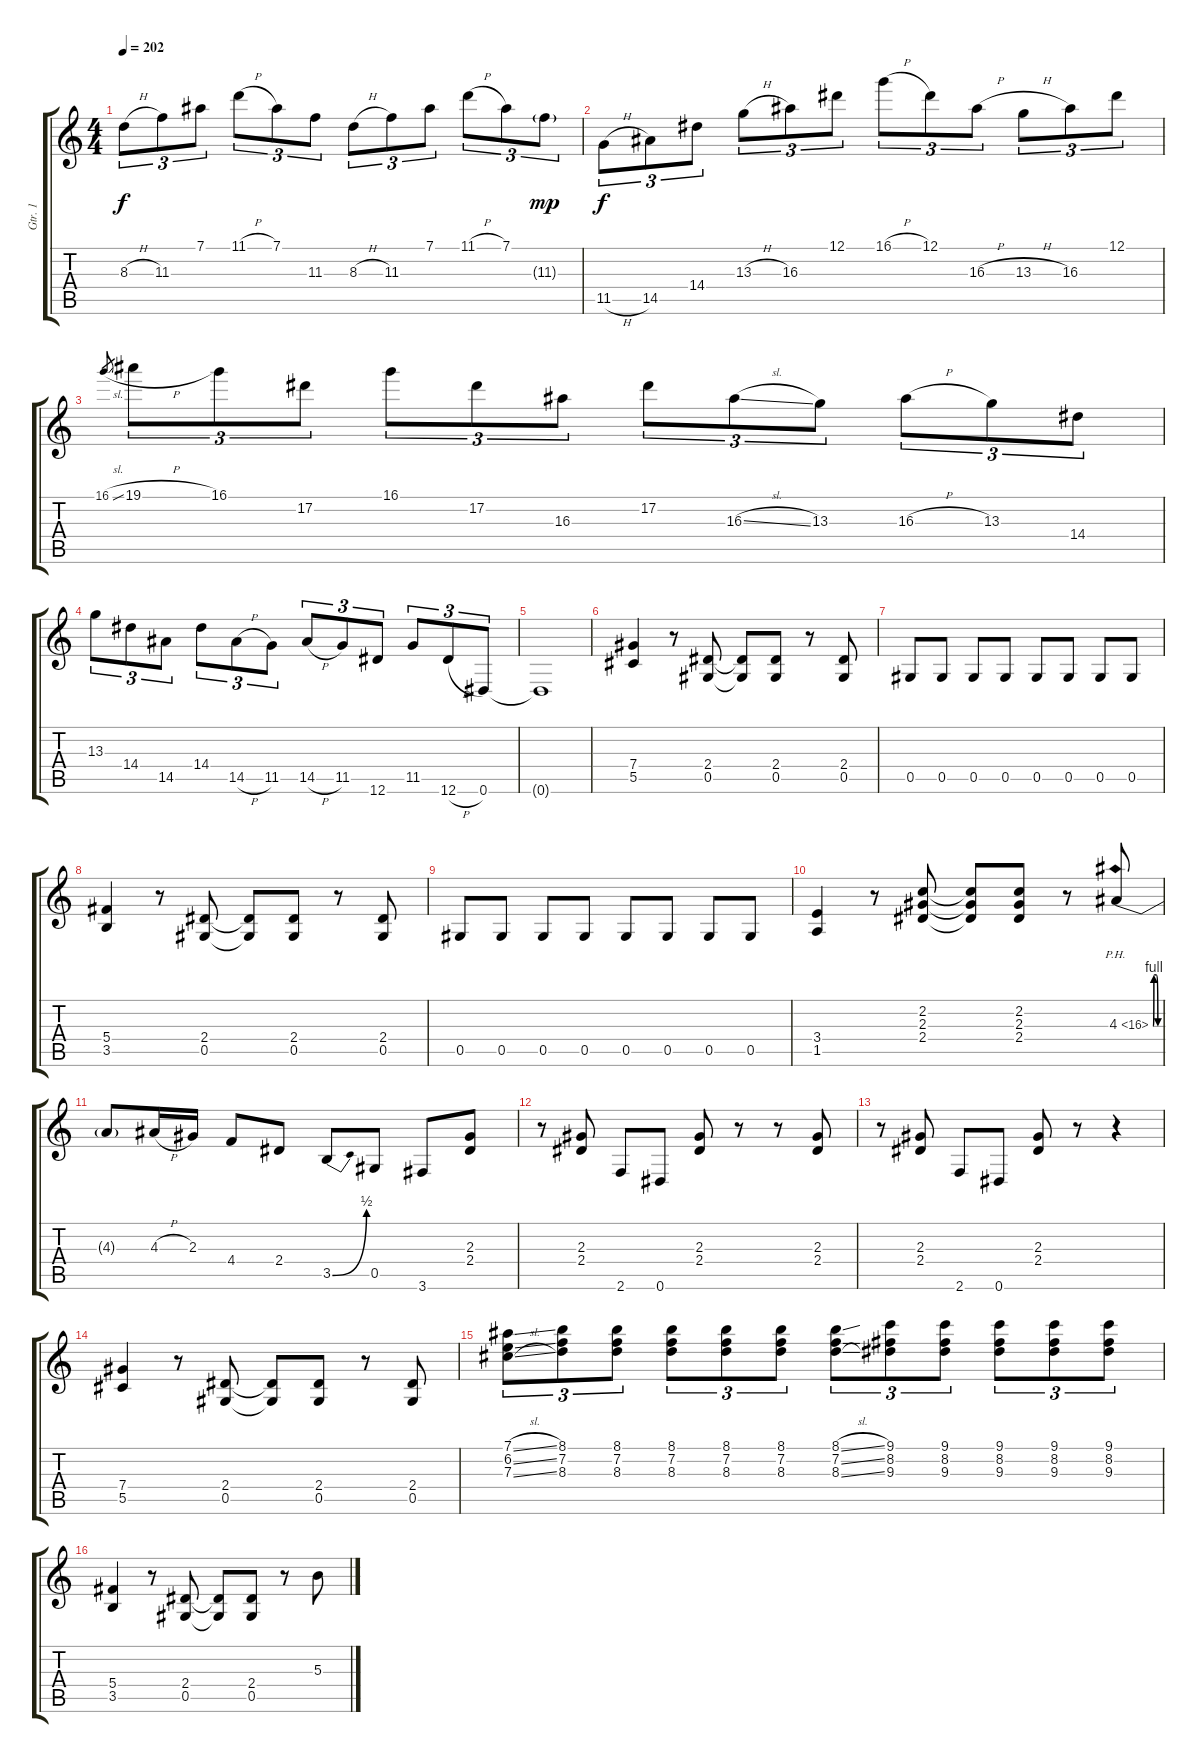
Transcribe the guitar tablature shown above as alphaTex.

\track ("Gtr. 1" "Gtr. 1") {instrument distortionguitar}
\staff {score tabs}
\tuning (Eb4 Bb3 Gb3 Db3 Ab2 Eb2) {hide}
\ts (4 4)
\tempo 202
\clef g2
\ks c
8.3{h}.8{tu (3 2) dy f} 11.3.8{tu (3 2)} 7.1.8{tu (3 2)} 11.1{h}.8{tu (3 2)} 7.1.8{tu (3 2)} 11.3.8{tu (3 2)} 8.3{h}.8{tu (3 2)} 11.3.8{tu (3 2)} 7.1.8{tu (3 2)} 11.1{h}.8{tu (3 2)} 7.1.8{tu (3 2)} 11.3{g}.8{tu (3 2) dy mp} |
11.5{h}.8{tu (3 2) dy f} 14.5.8{tu (3 2)} 14.4.8{tu (3 2)} 13.3{h}.8{tu (3 2)} 16.3.8{tu (3 2)} 12.1.8{tu (3 2)} 16.1{h}.8{tu (3 2)} 12.1.8{tu (3 2)} 16.3{h}.8{tu (3 2)} 13.3{h}.8{tu (3 2)} 16.3.8{tu (3 2)} 12.1.8{tu (3 2)} |
16.1{sl}.8{gr} 19.1{h}.8{tu (3 2)} 16.1.8{tu (3 2)} 17.2.8{tu (3 2)} 16.1.8{tu (3 2)} 17.2.8{tu (3 2)} 16.3.8{tu (3 2)} 17.2.8{tu (3 2)} 16.3{sl}.8{tu (3 2)} 13.3.8{tu (3 2)} 16.3{h}.8{tu (3 2)} 13.3.8{tu (3 2)} 14.4.8{tu (3 2)} |
13.3.8{tu (3 2)} 14.4.8{tu (3 2)} 14.5.8{tu (3 2)} 14.4.8{tu (3 2)} 14.5{h}.8{tu (3 2)} 11.5.8{tu (3 2)} 14.5{h}.8{tu (3 2)} 11.5.8{tu (3 2)} 12.6.8{tu (3 2)} 11.5.8{tu (3 2)} 12.6{h}.8{tu (3 2)} 0.6.8{tu (3 2)} |
0.6{t}.1 |
(7.4 5.5).4 r.8 (2.4 0.5).8 (2.4{t} 0.5{t}).8 (2.4 0.5).8 r.8 (2.4 0.5).8 |
0.5.8 0.5.8 0.5.8 0.5.8 0.5.8 0.5.8 0.5.8 0.5.8 |
(5.4 3.5).4 r.8 (2.4 0.5).8 (2.4{t} 0.5{t}).8 (2.4 0.5).8 r.8 (2.4 0.5).8 |
0.5.8 0.5.8 0.5.8 0.5.8 0.5.8 0.5.8 0.5.8 0.5.8 |
(3.4 1.5).4 r.8 (2.2 2.3 2.4).8 (2.2{t} 2.3{t} 2.4{t}).8 (2.2 2.3 2.4).8 r.8 4.3{be (custom 0 0 5 4 15 4 30 4 45 0 60 0) ph 12}.8 |
4.3{t}.8 4.3{h}.16 2.3.16 4.4.8 2.4.8 3.5{be (bend 0 0 60 2)}.8 0.5.8 3.6.8 (2.3 2.4).8 |
r.8 (2.3 2.4).8 2.6.8 0.6.8 (2.3 2.4).8 r.8 r.8 (2.3 2.4).8 |
r.8 (2.3 2.4).8 2.6.8 0.6.8 (2.3 2.4).8 r.8 r.4 |
(7.4 5.5).4 r.8 (2.4 0.5).8 (2.4{t} 0.5{t}).8 (2.4 0.5).8 r.8 (2.4 0.5).8 |
(7.1{sl} 6.2{sl} 7.3{sl}).8{tu (3 2)} (8.1 7.2 8.3).8{tu (3 2)} (8.1 7.2 8.3).8{tu (3 2)} (8.1 7.2 8.3).8{tu (3 2)} (8.1 7.2 8.3).8{tu (3 2)} (8.1 7.2 8.3).8{tu (3 2)} (8.1{sl} 7.2{sl} 8.3{sl}).8{tu (3 2)} (9.1 8.2 9.3).8{tu (3 2)} (9.1 8.2 9.3).8{tu (3 2)} (9.1 8.2 9.3).8{tu (3 2)} (9.1 8.2 9.3).8{tu (3 2)} (9.1 8.2 9.3).8{tu (3 2)} |
(5.4 3.5).4 r.8 (2.4 0.5).8 (2.4{t} 0.5{t}).8 (2.4 0.5).8 r.8 5.3.8
